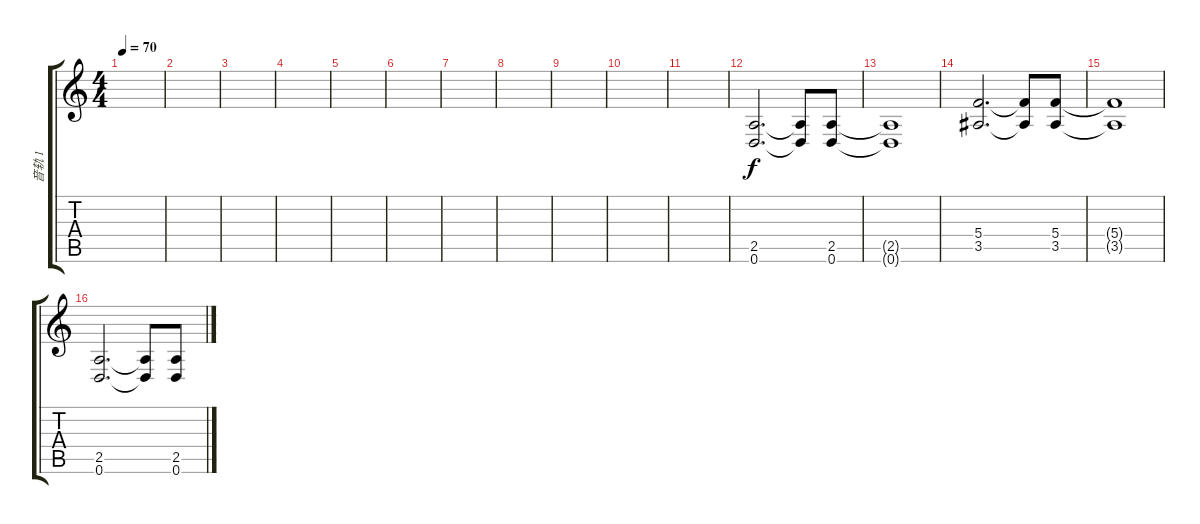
\track ("音轨 1" "音轨 1") {instrument distortionguitar}
\staff {score tabs}
\tuning (D4 A3 F3 C3 G2 D2) {hide}
\ts (4 4)
\tempo 70
\clef g2
\ks c
|
|
|
|
|
|
|
|
|
|
|
(2.5 0.6).2{d} (2.5{t} 0.6{t}).8 (2.5 0.6).8 |
(2.5{t} 0.6{t}).1 |
(5.4 3.5).2{d} (5.4{t} 3.5{t}).8 (5.4 3.5).8 |
(5.4{t} 3.5{t}).1 |
(2.5 0.6).2{d} (2.5{t} 0.6{t}).8 (2.5 0.6).8
